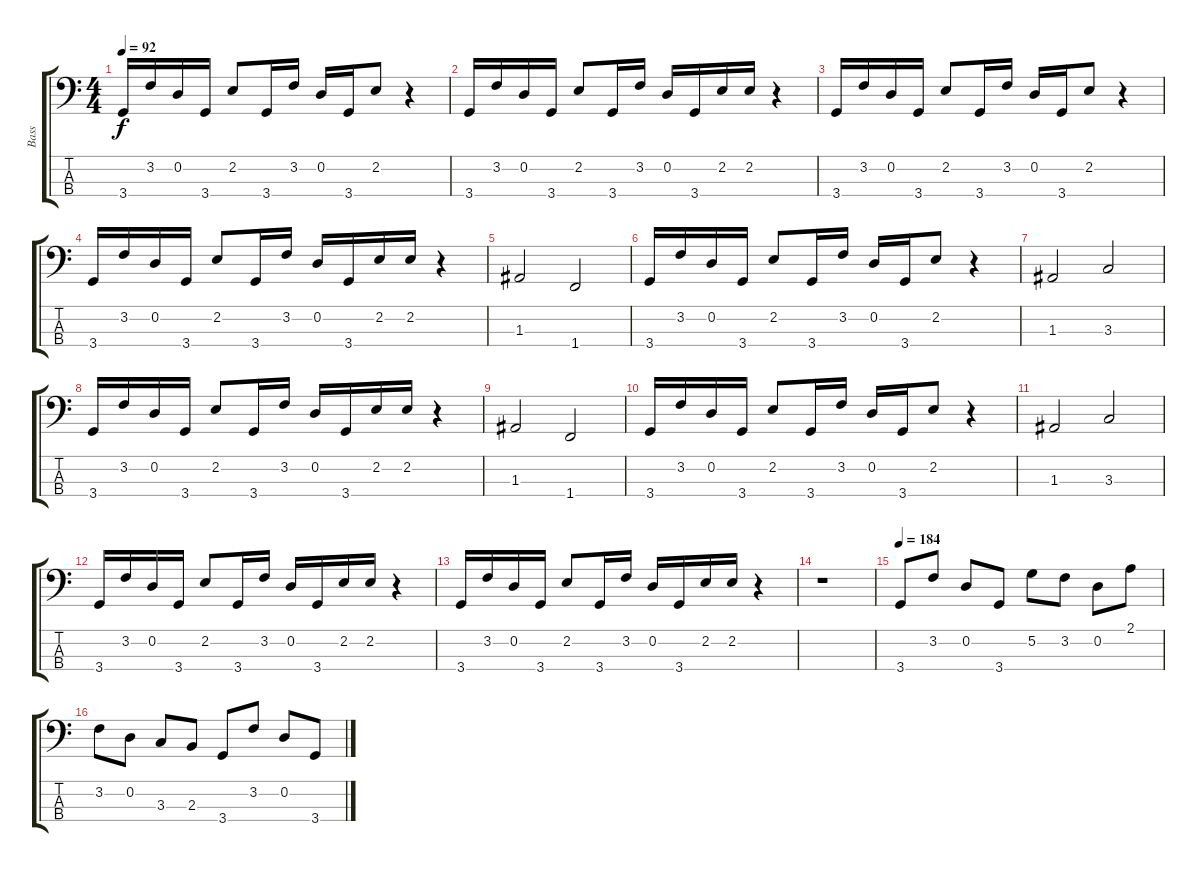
\track ("Bass" "Bass") {instrument electricbassfinger}
\staff {score tabs}
\tuning (G2 D2 A1 E1) {hide}
\ts (4 4)
\tempo 92
\clef f4
\ks c
3.4.16{dy f} 3.2.16 0.2.16 3.4.16 2.2.8 3.4.16 3.2.16 0.2.16 3.4.16 2.2.8 r.4 |
3.4.16 3.2.16 0.2.16 3.4.16 2.2.8 3.4.16 3.2.16 0.2.16 3.4.16 2.2.16 2.2.16 r.4 |
3.4.16 3.2.16 0.2.16 3.4.16 2.2.8 3.4.16 3.2.16 0.2.16 3.4.16 2.2.8 r.4 |
3.4.16 3.2.16 0.2.16 3.4.16 2.2.8 3.4.16 3.2.16 0.2.16 3.4.16 2.2.16 2.2.16 r.4 |
1.3.2 1.4.2 |
3.4.16 3.2.16 0.2.16 3.4.16 2.2.8 3.4.16 3.2.16 0.2.16 3.4.16 2.2.8 r.4 |
1.3.2 3.3.2 |
3.4.16 3.2.16 0.2.16 3.4.16 2.2.8 3.4.16 3.2.16 0.2.16 3.4.16 2.2.16 2.2.16 r.4 |
1.3.2 1.4.2 |
3.4.16 3.2.16 0.2.16 3.4.16 2.2.8 3.4.16 3.2.16 0.2.16 3.4.16 2.2.8 r.4 |
1.3.2 3.3.2 |
3.4.16 3.2.16 0.2.16 3.4.16 2.2.8 3.4.16 3.2.16 0.2.16 3.4.16 2.2.16 2.2.16 r.4 |
3.4.16 3.2.16 0.2.16 3.4.16 2.2.8 3.4.16 3.2.16 0.2.16 3.4.16 2.2.16 2.2.16 r.4 |
r.1 |
\tempo 184
3.4.8 3.2.8 0.2.8 3.4.8 5.2.8 3.2.8 0.2.8 2.1.8 |
3.2.8 0.2.8 3.3.8 2.3.8 3.4.8 3.2.8 0.2.8 3.4.8
